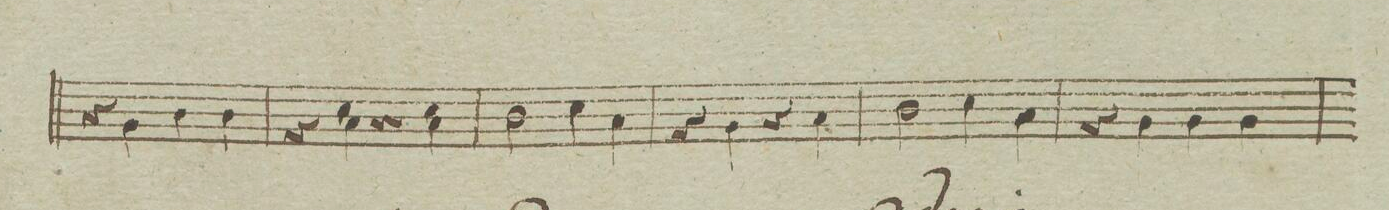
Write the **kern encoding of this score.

**kern	**dynam
*I"Violino. 2do	*
*clefG2	*
*k[]	*
*met(c)	*
*M4/4	*
4r	.
4g\	.
4b\	.
4b\	.
=97	=97
4r	.
4cc\ 4a\	.
4r	.
4cc\ 4a\	.
=98	=98
2b\	.
4cc\	.
4a\	.
=99	=99
4r	.
4g\	.
4r	.
4a\	.
=100	=100
2b\	.
4cc\	.
4a\	.
=101	=101
4r	.
4g\	.
4g\	.
4g\	.
=102	=102
*-	*-
